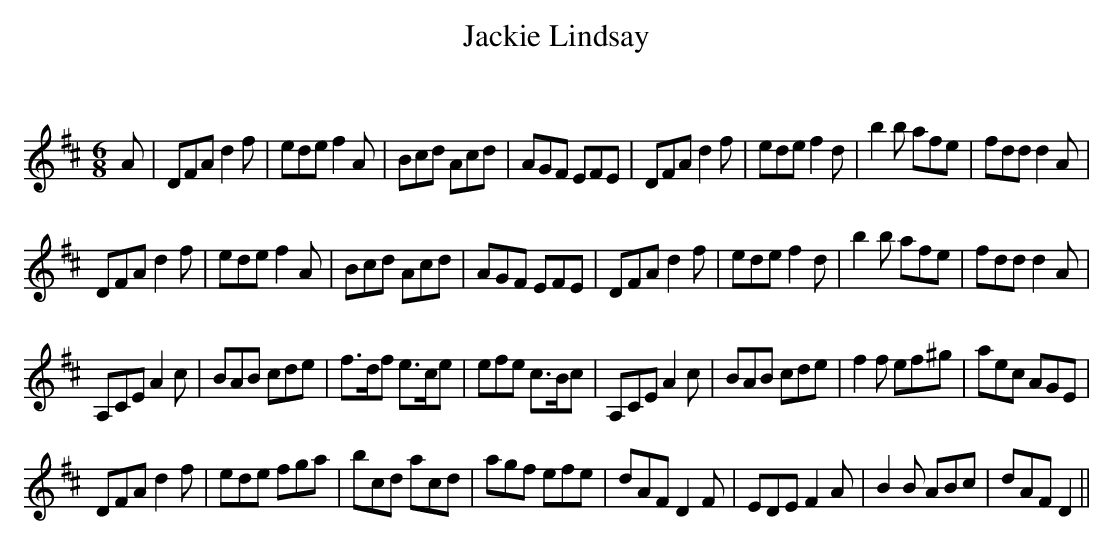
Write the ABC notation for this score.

X:1
T: Jackie Lindsay
C:
Q:180
K:D
M:6/8
L:1/16
A2|D2F2A2 d4f2|e2d2e2 f4A2|B2c2d2 A2c2d2|A2G2F2 E2F2E2|D2F2A2 d4f2|e2d2e2 f4d2|b4b2 a2f2e2|f2d2d2 d4A2|
D2F2A2 d4f2|e2d2e2 f4A2|B2c2d2 A2c2d2|A2G2F2 E2F2E2|D2F2A2 d4f2|e2d2e2 f4d2|b4b2 a2f2e2|f2d2d2 d4A2|
A,2C2E2 A4c2|B2A2B2 c2d2e2|f3df2 e3ce2|e2f2e2 c3Bc2|A,2C2E2 A4c2|B2A2B2 c2d2e2|f4f2 e2f2^g2|a2e2c2 A2G2E2|
D2F2A2 d4f2|e2d2e2 f2g2a2|b2c2d2 a2c2d2|a2g2f2 e2f2e2|d2A2F2 D4F2|E2D2E2 F4A2|B4B2 A2B2c2|d2A2F2 D4||
